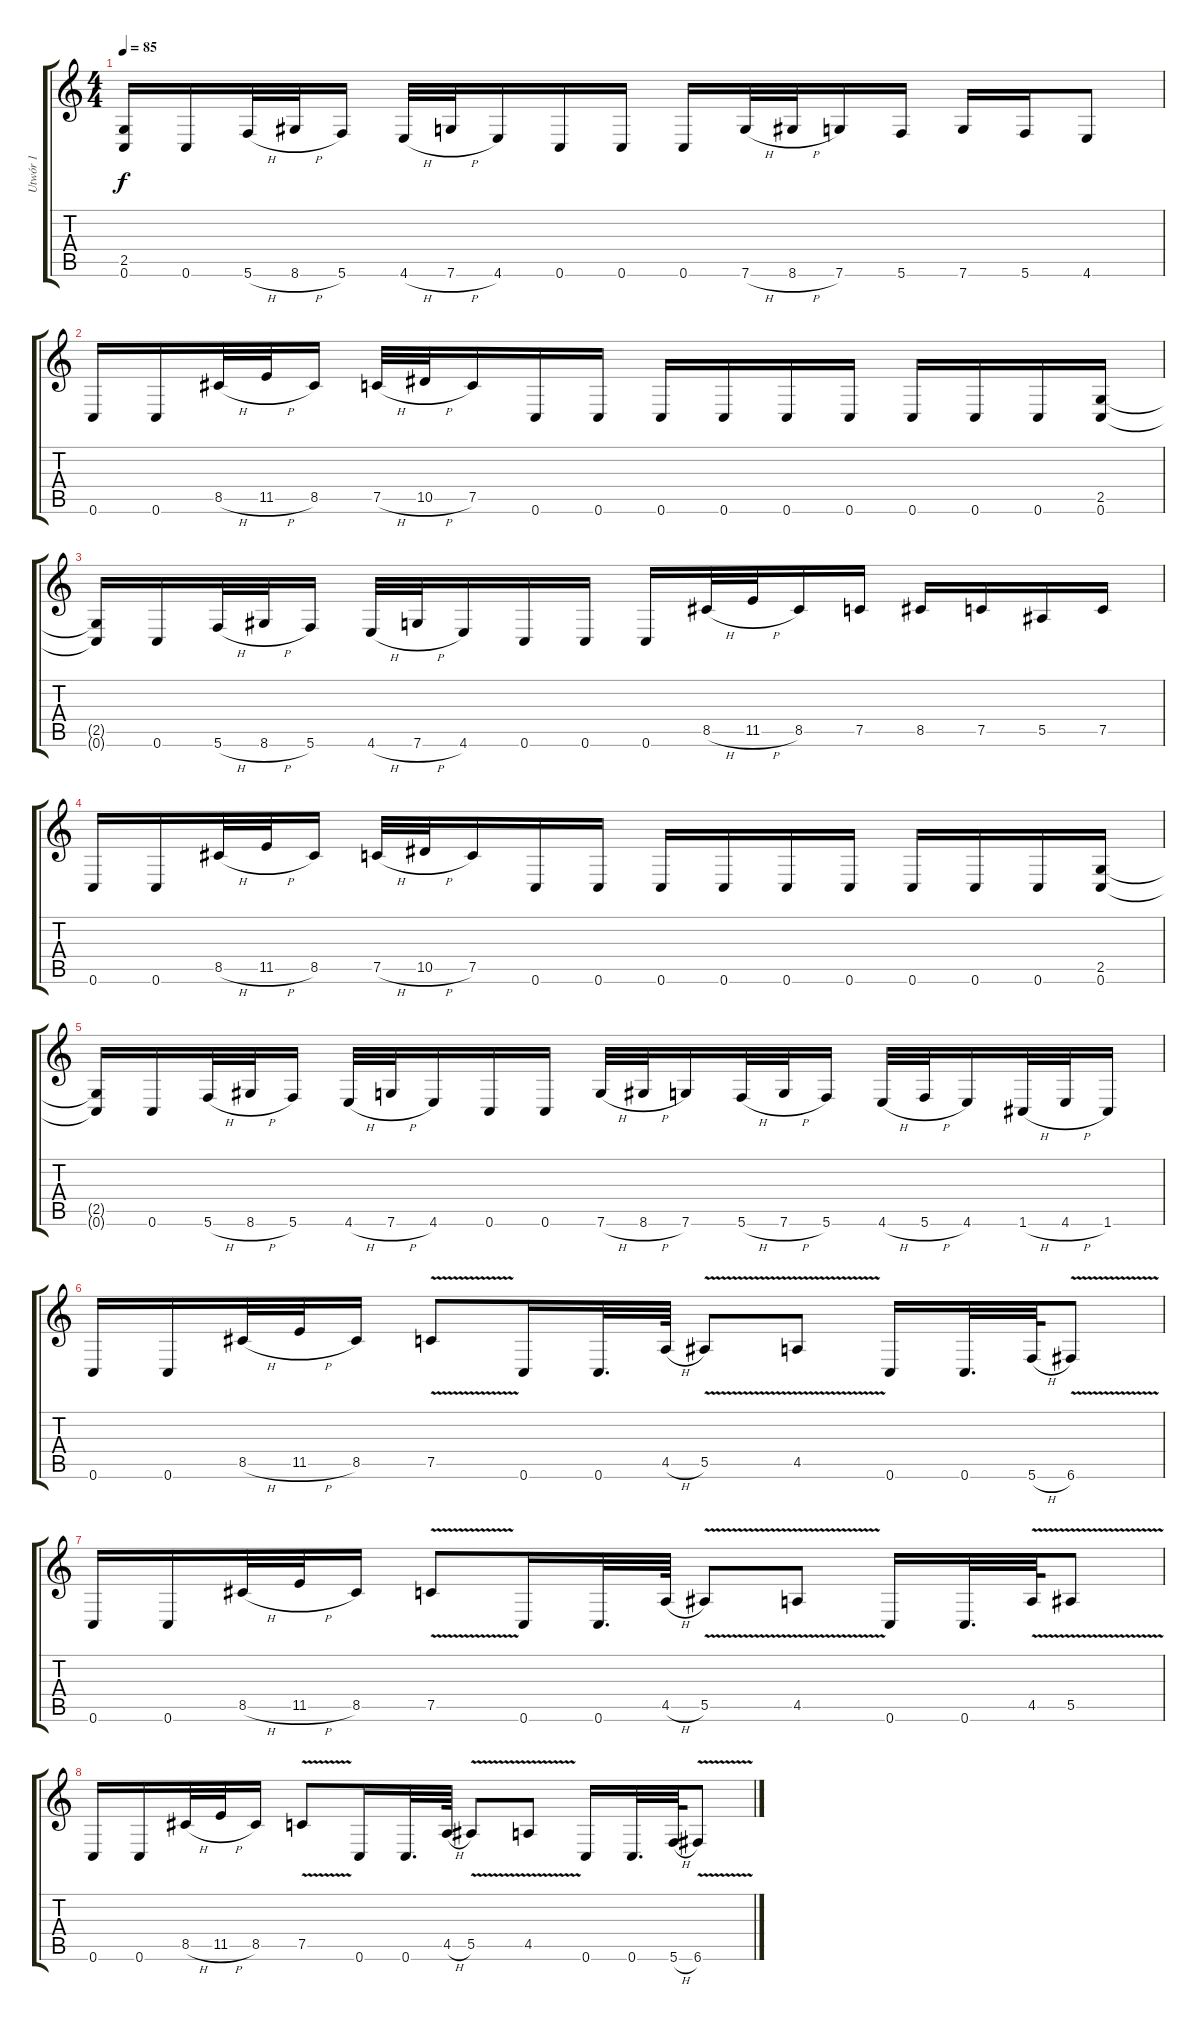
\track ("Utwór 1" "Utwór 1") {instrument distortionguitar}
\staff {score tabs}
\tuning (C4 G3 Eb3 Bb2 F2 C2) {hide}
\ts (4 4)
\tempo 85
\clef g2
\ks c
(2.5{t} 0.6{t}).16{dy f} 0.6.16 5.6{h}.32 8.6{h}.32 5.6.16 4.6{h}.32 7.6{h}.32 4.6.16 0.6.16 0.6.16 0.6.16 7.6{h}.32 8.6{h}.32 7.6.16 5.6.16 7.6.16 5.6.16 4.6.8 |
0.6.16 0.6.16 8.5{h}.32 11.5{h}.32 8.5.16 7.5{h}.32 10.5{h}.32 7.5.16 0.6.16 0.6.16 0.6.16 0.6.16 0.6.16 0.6.16 0.6.16 0.6.16 0.6.16 (2.5 0.6).16 |
(2.5{t} 0.6{t}).16 0.6.16 5.6{h}.32 8.6{h}.32 5.6.16 4.6{h}.32 7.6{h}.32 4.6.16 0.6.16 0.6.16 0.6.16 8.5{h}.32 11.5{h}.32 8.5.16 7.5.16 8.5.16 7.5.16 5.5.16 7.5.16 |
0.6.16 0.6.16 8.5{h}.32 11.5{h}.32 8.5.16 7.5{h}.32 10.5{h}.32 7.5.16 0.6.16 0.6.16 0.6.16 0.6.16 0.6.16 0.6.16 0.6.16 0.6.16 0.6.16 (2.5 0.6).16 |
(2.5{t} 0.6{t}).16 0.6.16 5.6{h}.32 8.6{h}.32 5.6.16 4.6{h}.32 7.6{h}.32 4.6.16 0.6.16 0.6.16 7.6{h}.32 8.6{h}.32 7.6.16 5.6{h}.32 7.6{h}.32 5.6.16 4.6{h}.32 5.6{h}.32 4.6.16 1.6{h}.32 4.6{h}.32 1.6.16 |
0.6.16 0.6.16 8.5{h}.32 11.5{h}.32 8.5.16 7.5{v}.8 0.6.16 0.6.32{d} 4.5{h}.64 5.5{v}.8 4.5{v}.8 0.6.16 0.6.32{d} 5.6{h}.64 6.6{v}.8 |
0.6.16 0.6.16 8.5{h}.32 11.5{h}.32 8.5.16 7.5{v}.8 0.6.16 0.6.32{d} 4.5{h}.64 5.5{v}.8 4.5{v}.8 0.6.16 0.6.32{d} 4.5{v}.64 5.5{v}.8 |
0.6.16 0.6.16 8.5{h}.32 11.5{h}.32 8.5.16 7.5{v}.8 0.6.16 0.6.32{d} 4.5{h}.64 5.5{v}.8 4.5{v}.8 0.6.16 0.6.32{d} 5.6{h}.64 6.6{v}.8
